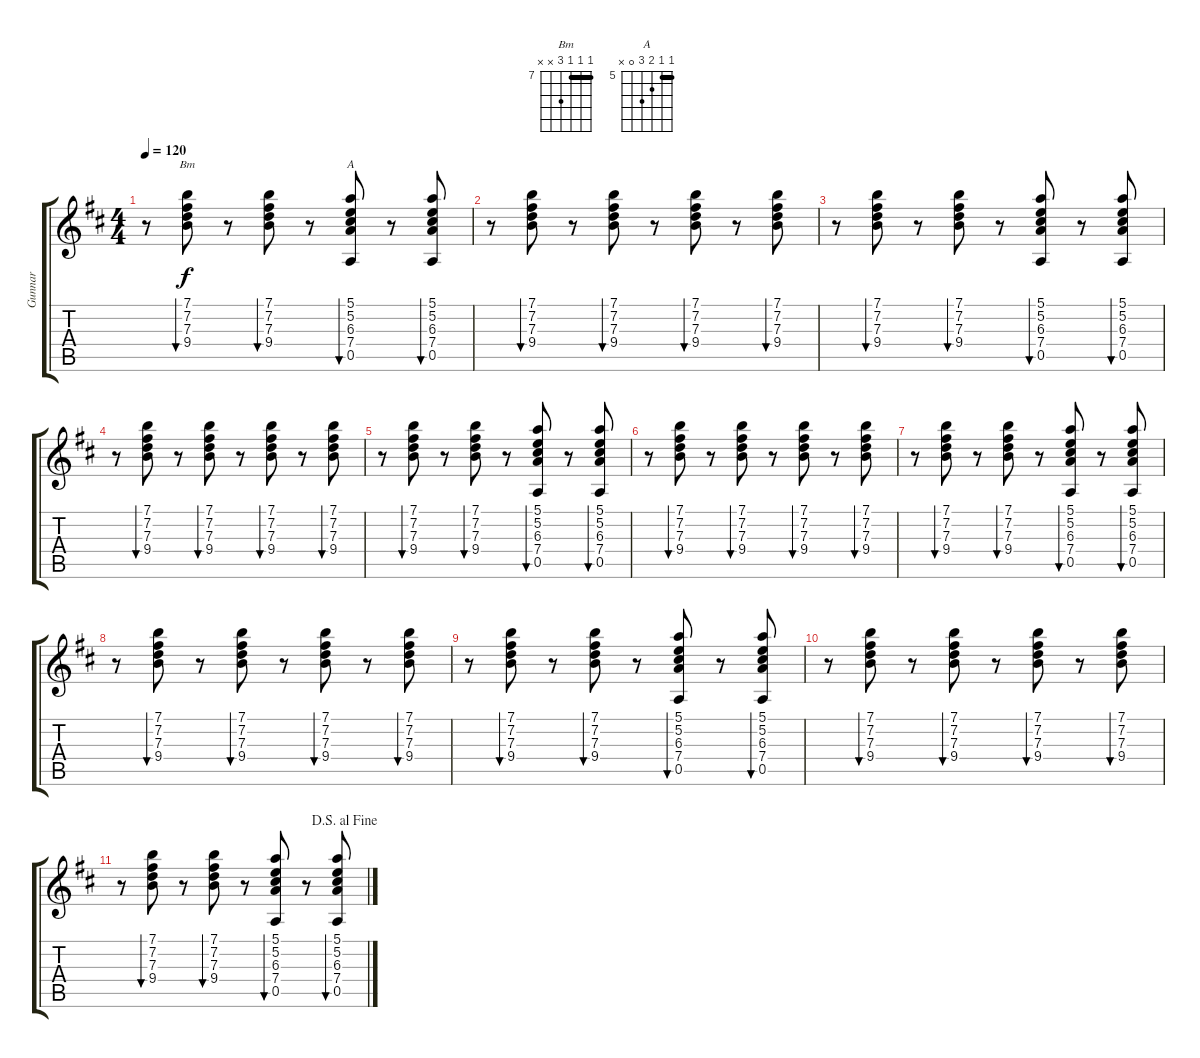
\track ("Gunnar " "Gunnar ") {instrument electricguitarclean}
\staff {score tabs}
\tuning (E4 B3 G3 D3 A2 E2) {hide}
\chord ("Bm" 7 7 7 9 x x) {firstfret 7 barre 7}
\chord ("A" 5 5 6 7 0 x) {firstfret 5 barre 5}
\ts (4 4)
\tempo 120
\clef g2
\ks d
r.8{dy f} (7.1 7.2 7.3 9.4).8{bu 60 ch "Bm"} r.8 (7.1 7.2 7.3 9.4).8{bu 60} r.8 (5.1 5.2 6.3 7.4 0.5).8{bu 60 ch "A"} r.8 (5.1 5.2 6.3 7.4 0.5).8{bu 60} |
r.8 (7.1 7.2 7.3 9.4).8{bu 60} r.8 (7.1 7.2 7.3 9.4).8{bu 60} r.8 (7.1 7.2 7.3 9.4).8{bu 60} r.8 (7.1 7.2 7.3 9.4).8{bu 60} |
r.8 (7.1 7.2 7.3 9.4).8{bu 60} r.8 (7.1 7.2 7.3 9.4).8{bu 60} r.8 (5.1 5.2 6.3 7.4 0.5).8{bu 60} r.8 (5.1 5.2 6.3 7.4 0.5).8{bu 60} |
r.8{balance 8 instrument electricguitarclean} (7.1 7.2 7.3 9.4).8{bu 60} r.8 (7.1 7.2 7.3 9.4).8{bu 60} r.8 (7.1 7.2 7.3 9.4).8{bu 60} r.8 (7.1 7.2 7.3 9.4).8{bu 60} |
r.8 (7.1 7.2 7.3 9.4).8{bu 60} r.8 (7.1 7.2 7.3 9.4).8{bu 60} r.8 (5.1 5.2 6.3 7.4 0.5).8{bu 60} r.8 (5.1 5.2 6.3 7.4 0.5).8{bu 60} |
r.8 (7.1 7.2 7.3 9.4).8{bu 60} r.8 (7.1 7.2 7.3 9.4).8{bu 60} r.8 (7.1 7.2 7.3 9.4).8{bu 60} r.8 (7.1 7.2 7.3 9.4).8{bu 60} |
r.8 (7.1 7.2 7.3 9.4).8{bu 60} r.8 (7.1 7.2 7.3 9.4).8{bu 60} r.8 (5.1 5.2 6.3 7.4 0.5).8{bu 60} r.8 (5.1 5.2 6.3 7.4 0.5).8{bu 60} |
r.8{balance 8 instrument electricguitarclean} (7.1 7.2 7.3 9.4).8{bu 60} r.8 (7.1 7.2 7.3 9.4).8{bu 60} r.8 (7.1 7.2 7.3 9.4).8{bu 60} r.8 (7.1 7.2 7.3 9.4).8{bu 60} |
r.8 (7.1 7.2 7.3 9.4).8{bu 60} r.8 (7.1 7.2 7.3 9.4).8{bu 60} r.8 (5.1 5.2 6.3 7.4 0.5).8{bu 60} r.8 (5.1 5.2 6.3 7.4 0.5).8{bu 60} |
r.8 (7.1 7.2 7.3 9.4).8{bu 60} r.8 (7.1 7.2 7.3 9.4).8{bu 60} r.8 (7.1 7.2 7.3 9.4).8{bu 60} r.8 (7.1 7.2 7.3 9.4).8{bu 60} |
\jump dalsegnoalfine
r.8 (7.1 7.2 7.3 9.4).8{bu 60} r.8 (7.1 7.2 7.3 9.4).8{bu 60} r.8 (5.1 5.2 6.3 7.4 0.5).8{bu 60} r.8 (5.1 5.2 6.3 7.4 0.5).8{bu 60}
